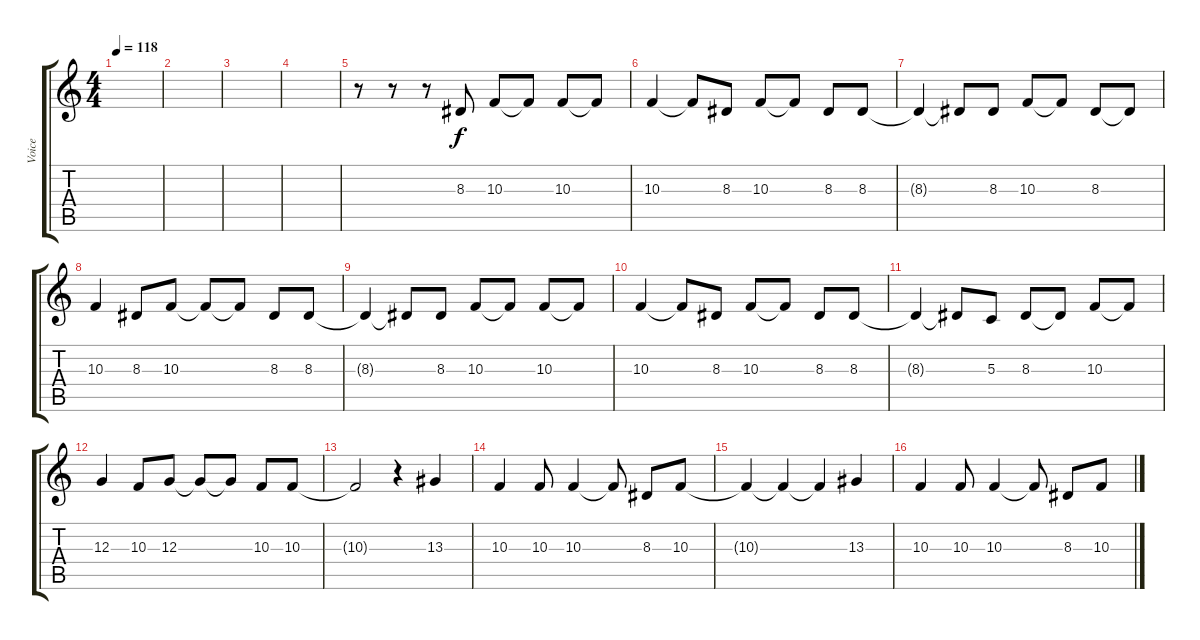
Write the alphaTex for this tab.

\track ("Voice" "Voice") {instrument violin}
\staff {score tabs}
\tuning (E4 B3 G3 D3 A2 E2) {hide}
\ts (4 4)
\tempo 118
\clef g2
\ks c
|
|
|
|
r.8 r.8 r.8 8.3.8 10.3.8 10.3{t}.8 10.3.8 10.3{t}.8 |
10.3.4 10.3{t}.8 8.3.8 10.3.8 10.3{t}.8 8.3.8 8.3.8 |
8.3{t}.4 8.3{t}.8 8.3.8 10.3.8 10.3{t}.8 8.3.8 8.3{t}.8 |
10.3.4 8.3.8 10.3.8 10.3{t}.8 10.3{t}.8 8.3.8 8.3.8 |
8.3{t}.4 8.3{t}.8 8.3.8 10.3.8 10.3{t}.8 10.3.8 10.3{t}.8 |
10.3.4 10.3{t}.8 8.3.8 10.3.8 10.3{t}.8 8.3.8 8.3.8 |
8.3{t}.4 8.3{t}.8 5.3.8 8.3.8 8.3{t}.8 10.3.8 10.3{t}.8 |
12.3.4 10.3.8 12.3.8 12.3{t}.8 12.3{t}.8 10.3.8 10.3.8 |
10.3{t}.2 r.4 13.3.4 |
10.3.4 10.3.8 10.3.4 10.3{t}.8 8.3.8 10.3.8 |
10.3{t}.4 10.3{t}.4 10.3{t}.4 13.3.4 |
10.3.4 10.3.8 10.3.4 10.3{t}.8 8.3.8 10.3.8
